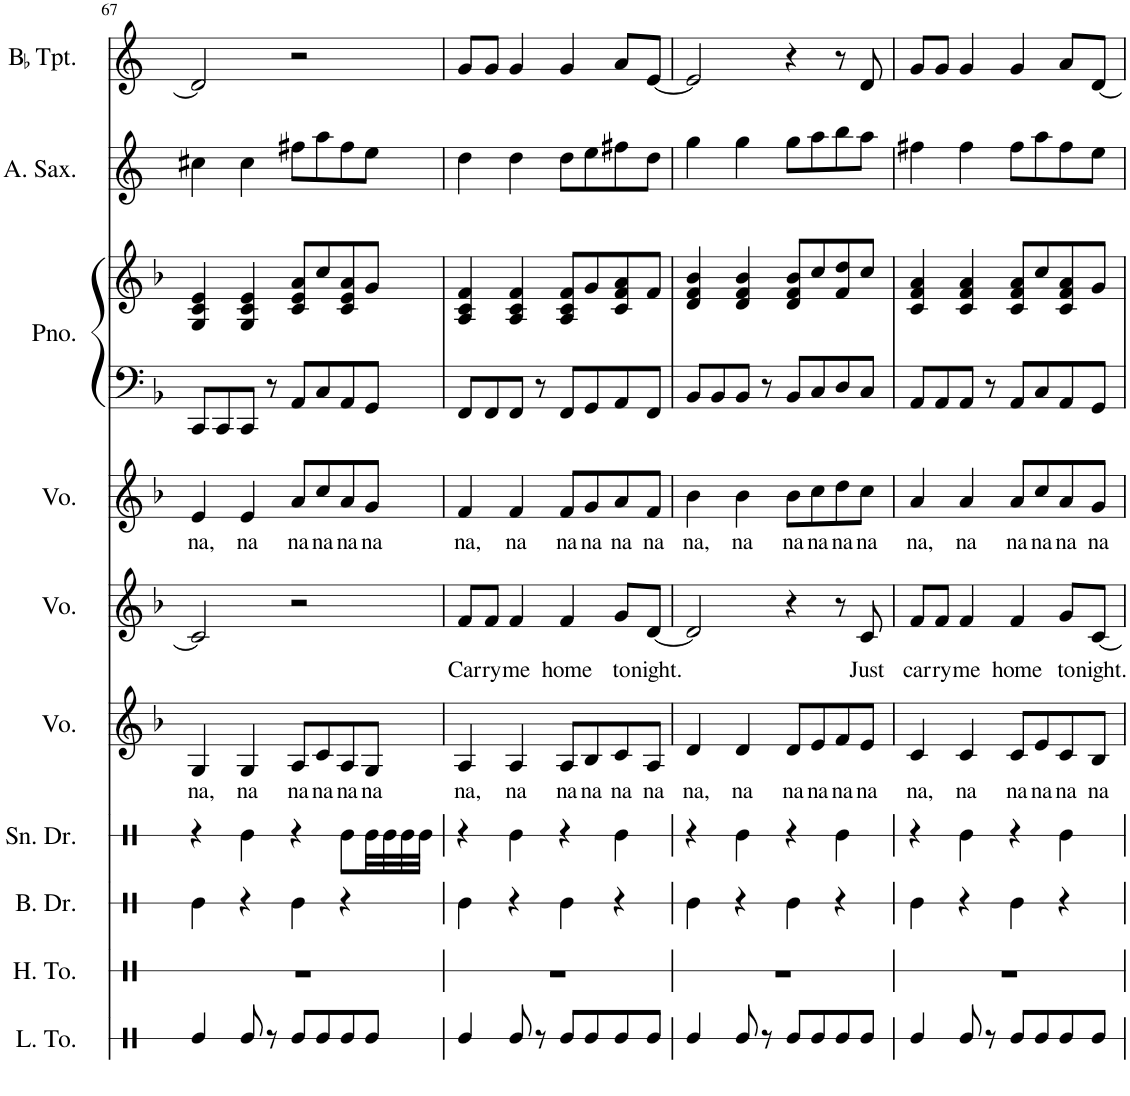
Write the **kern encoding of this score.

**kern	**kern	**kern	**kern	**kern	**text	**kern	**text	**kern	**text	**kern	**kern	**kern	**kern
*part10	*part9	*part8	*part7	*part6	*part6	*part5	*part5	*part4	*part4	*part3	*part3	*part2	*part1
*staff11	*staff10	*staff9	*staff8	*staff7	*staff7	*staff6	*staff6	*staff5	*staff5	*staff4	*staff3	*staff2	*staff1
*I"Low Tom	*I"High Tom	*I"Bass Drum	*I"Snare Drum	*I"Voice	*	*I"Voice	*	*I"Voice	*	*I"Piano	*	*I"Alto Saxophone	*I"BaccidentalFlat Trumpet
*I'L. To.	*I'H. To.	*I'B. Dr.	*I'Sn. Dr.	*I'Vo.	*	*I'Vo.	*	*I'Vo.	*	*I'Pno.	*	*I'A. Sax.	*I'BaccidentalFlat Tpt.
!!LO:PB:g=z
*clefX	*clefX	*clefX	*clefX	*clefG2	*	*clefG2	*	*clefG2	*	*clefF4	*clefG2	*clefG2	*clefG2
*	*	*	*	*	*	*	*	*	*	*	*	*Trd5c9	*Trd1c2
*k[]	*k[]	*k[]	*k[]	*k[b-]	*	*k[b-]	*	*k[b-]	*	*k[b-]	*k[b-]	*k[]	*k[]
*M4/4	*M4/4	*M4/4	*M4/4	*M4/4	*	*M4/4	*	*M4/4	*	*M4/4	*M4/4	*M4/4	*M4/4
=67	=67	=67	=67	=67	=67	=67	=67	=67	=67	=67	=67	=67	=67
!	!	!	!	!	!LO:LY:b	!	!	!	!LO:LY:b	!	!	!	!
4Re/	1r	4Re\	4r	4G/	na,	2c/]	.	4e/	na,	8CC/L	4G/ 4c/ 4e/	4cc#X\	2d/]
.	.	.	.	.	.	.	.	.	.	8CC/	.	.	.
!	!	!	!	!	!LO:LY:b	!	!	!	!LO:LY:b	!	!	!	!
8Re/	.	4r	4Re\	4G/	na	.	.	4e/	na	8CC/J	4G/ 4c/ 4e/	4cc#\	.
8r	.	.	.	.	.	.	.	.	.	8r	.	.	.
!	!	!	!	!	!LO:LY:b	!	!	!	!LO:LY:b	!	!	!	!
8Re/L	.	4Re\	4r	8A/L	na	2r	.	8a/L	na	8AA/L	8c/ 8e/ 8a/L	8ff#X\L	2r
!	!	!	!	!	!LO:LY:b	!	!	!	!LO:LY:b	!	!	!	!
8Re/	.	.	.	8c/	na	.	.	8cc/	na	8C/	8cc/	8aa\	.
!	!	!	!	!	!LO:LY:b	!	!	!	!LO:LY:b	!	!	!	!
8Re/	.	4r	8Re\L	8A/	na	.	.	8a/	na	8AA/	8c/ 8e/ 8a/	8ff#\	.
!	!	!	!	!	!LO:LY:b	!	!	!	!LO:LY:b	!	!	!	!
8Re/J	.	.	32Re\LL	8G/J	na	.	.	8g/J	na	8GG/J	8g/J	8ee\J	.
.	.	.	32Re\	.	.	.	.	.	.	.	.	.	.
.	.	.	32Re\	.	.	.	.	.	.	.	.	.	.
.	.	.	32Re\JJJ	.	.	.	.	.	.	.	.	.	.
=68	=68	=68	=68	=68	=68	=68	=68	=68	=68	=68	=68	=68	=68
!	!	!	!	!	!LO:LY:b	!	!LO:LY:b	!	!LO:LY:b	!	!	!	!
4Re/	1r	4Re\	4r	4A/	na,	8f/L	Car-	4f/	na,	8FF/L	4A/ 4c/ 4f/	4dd\	8g/L
!	!	!	!	!	!	!	!LO:LY:b	!	!	!	!	!	!
.	.	.	.	.	.	8f/J	-ry	.	.	8FF/	.	.	8g/J
!	!	!	!	!	!LO:LY:b	!	!LO:LY:b	!	!LO:LY:b	!	!	!	!
8Re/	.	4r	4Re\	4A/	na	4f/	me	4f/	na	8FF/J	4A/ 4c/ 4f/	4dd\	4g/
8r	.	.	.	.	.	.	.	.	.	8r	.	.	.
!	!	!	!	!	!LO:LY:b	!	!LO:LY:b	!	!LO:LY:b	!	!	!	!
8Re/L	.	4Re\	4r	8A/L	na	4f/	home	8f/L	na	8FF/L	8A/ 8c/ 8f/L	8dd\L	4g/
!	!	!	!	!	!LO:LY:b	!	!	!	!LO:LY:b	!	!	!	!
8Re/	.	.	.	8B-/	na	.	.	8g/	na	8GG/	8g/	8ee\	.
!	!	!	!	!	!LO:LY:b	!	!LO:LY:b	!	!LO:LY:b	!	!	!	!
8Re/	.	4r	4Re\	8c/	na	8g/L	to-	8a/	na	8AA/	8c/ 8f/ 8a/	8ff#X\	8a/L
!	!	!	!	!	!LO:LY:b	!	!LO:LY:b	!	!LO:LY:b	!	!	!	!
8Re/J	.	.	.	8A/J	na	[8d/J	-night.	8f/J	na	8FF/J	8f/J	8dd\J	[8e/J
=69	=69	=69	=69	=69	=69	=69	=69	=69	=69	=69	=69	=69	=69
!	!	!	!	!	!LO:LY:b	!	!	!	!LO:LY:b	!	!	!	!
4Re/	1r	4Re\	4r	4d/	na,	2d/]	.	4b-\	na,	8BB-/L	4d/ 4f/ 4b-/	4gg\	2e/]
.	.	.	.	.	.	.	.	.	.	8BB-/	.	.	.
!	!	!	!	!	!LO:LY:b	!	!	!	!LO:LY:b	!	!	!	!
8Re/	.	4r	4Re\	4d/	na	.	.	4b-\	na	8BB-/J	4d/ 4f/ 4b-/	4gg\	.
8r	.	.	.	.	.	.	.	.	.	8r	.	.	.
!	!	!	!	!	!LO:LY:b	!	!	!	!LO:LY:b	!	!	!	!
8Re/L	.	4Re\	4r	8d/L	na	4r	.	8b-\L	na	8BB-/L	8d/ 8f/ 8b-/L	8gg\L	4r
!	!	!	!	!	!LO:LY:b	!	!	!	!LO:LY:b	!	!	!	!
8Re/	.	.	.	8e/	na	.	.	8cc\	na	8C/	8cc/	8aa\	.
!	!	!	!	!	!LO:LY:b	!	!	!	!LO:LY:b	!	!	!	!
8Re/	.	4r	4Re\	8f/	na	8r	.	8dd\	na	8D/	8f/ 8dd/	8bb\	8r
!	!	!	!	!	!LO:LY:b	!	!LO:LY:b	!	!LO:LY:b	!	!	!	!
8Re/J	.	.	.	8e/J	na	8c/	Just	8cc\J	na	8C/J	8cc/J	8aa\J	8d/
=70	=70	=70	=70	=70	=70	=70	=70	=70	=70	=70	=70	=70	=70
!	!	!	!	!	!LO:LY:b	!	!LO:LY:b	!	!LO:LY:b	!	!	!	!
4Re/	1r	4Re\	4r	4c/	na,	8f/L	car-	4a/	na,	8AA/L	4c/ 4f/ 4a/	4ff#X\	8g/L
!	!	!	!	!	!	!	!LO:LY:b	!	!	!	!	!	!
.	.	.	.	.	.	8f/J	-ry	.	.	8AA/	.	.	8g/J
!	!	!	!	!	!LO:LY:b	!	!LO:LY:b	!	!LO:LY:b	!	!	!	!
8Re/	.	4r	4Re\	4c/	na	4f/	me	4a/	na	8AA/J	4c/ 4f/ 4a/	4ff#\	4g/
8r	.	.	.	.	.	.	.	.	.	8r	.	.	.
!	!	!	!	!	!LO:LY:b	!	!LO:LY:b	!	!LO:LY:b	!	!	!	!
8Re/L	.	4Re\	4r	8c/L	na	4f/	home	8a/L	na	8AA/L	8c/ 8f/ 8a/L	8ff#\L	4g/
!	!	!	!	!	!LO:LY:b	!	!	!	!LO:LY:b	!	!	!	!
8Re/	.	.	.	8e/	na	.	.	8cc/	na	8C/	8cc/	8aa\	.
!	!	!	!	!	!LO:LY:b	!	!LO:LY:b	!	!LO:LY:b	!	!	!	!
8Re/	.	4r	4Re\	8c/	na	8g/L	to-	8a/	na	8AA/	8c/ 8f/ 8a/	8ff#\	8a/L
!	!	!	!	!	!LO:LY:b	!	!LO:LY:b	!	!LO:LY:b	!	!	!	!
8Re/J	.	.	.	8B-/J	na	[8c/J	-night.	8g/J	na	8GG/J	8g/J	8ee\J	[8d/J
=	=	=	=	=	=	=	=	=	=	=	=	=	=
*-	*-	*-	*-	*-	*-	*-	*-	*-	*-	*-	*-	*-	*-
